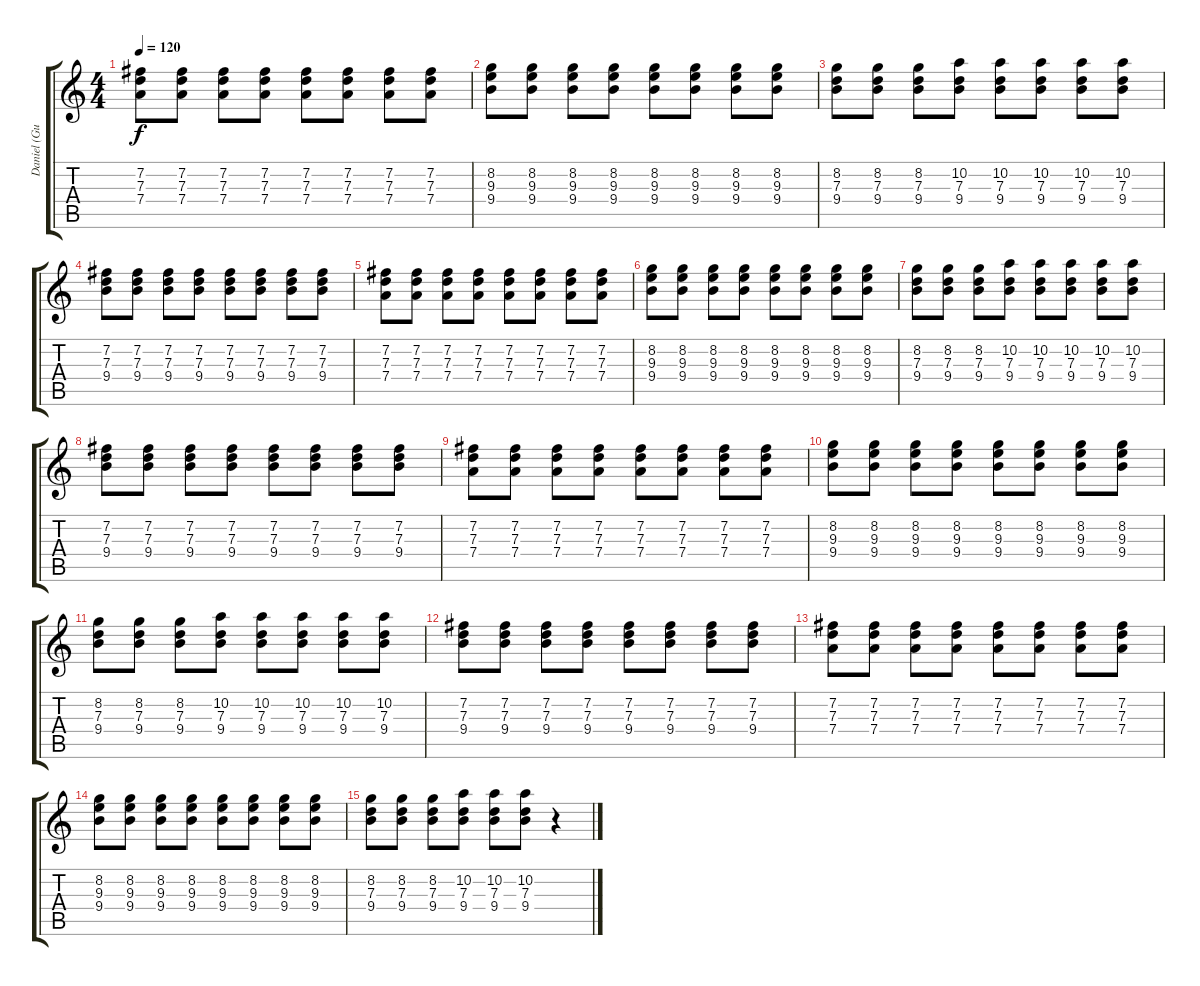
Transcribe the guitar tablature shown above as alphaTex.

\track ("Daniel (Guitar)" "Daniel (Gu") {instrument overdrivenguitar}
\staff {score tabs}
\tuning (E4 B3 G3 D3 A2 E2) {hide}
\ts (4 4)
\tempo 120
\clef g2
\ks c
(7.2 7.3 7.4).8{dy f} (7.2 7.3 7.4).8 (7.2 7.3 7.4).8 (7.2 7.3 7.4).8 (7.2 7.3 7.4).8 (7.2 7.3 7.4).8 (7.2 7.3 7.4).8 (7.2 7.3 7.4).8 |
(8.2 9.3 9.4).8 (8.2 9.3 9.4).8 (8.2 9.3 9.4).8 (8.2 9.3 9.4).8 (8.2 9.3 9.4).8 (8.2 9.3 9.4).8 (8.2 9.3 9.4).8 (8.2 9.3 9.4).8 |
(8.2 7.3 9.4).8 (8.2 7.3 9.4).8 (8.2 7.3 9.4).8 (10.2 7.3 9.4).8 (10.2 7.3 9.4).8 (10.2 7.3 9.4).8 (10.2 7.3 9.4).8 (10.2 7.3 9.4).8 |
(7.2 7.3 9.4).8 (7.2 7.3 9.4).8 (7.2 7.3 9.4).8 (7.2 7.3 9.4).8 (7.2 7.3 9.4).8 (7.2 7.3 9.4).8 (7.2 7.3 9.4).8 (7.2 7.3 9.4).8 |
(7.2 7.3 7.4).8 (7.2 7.3 7.4).8 (7.2 7.3 7.4).8 (7.2 7.3 7.4).8 (7.2 7.3 7.4).8 (7.2 7.3 7.4).8 (7.2 7.3 7.4).8 (7.2 7.3 7.4).8 |
(8.2 9.3 9.4).8 (8.2 9.3 9.4).8 (8.2 9.3 9.4).8 (8.2 9.3 9.4).8 (8.2 9.3 9.4).8 (8.2 9.3 9.4).8 (8.2 9.3 9.4).8 (8.2 9.3 9.4).8 |
(8.2 7.3 9.4).8 (8.2 7.3 9.4).8 (8.2 7.3 9.4).8 (10.2 7.3 9.4).8 (10.2 7.3 9.4).8 (10.2 7.3 9.4).8 (10.2 7.3 9.4).8 (10.2 7.3 9.4).8 |
(7.2 7.3 9.4).8 (7.2 7.3 9.4).8 (7.2 7.3 9.4).8 (7.2 7.3 9.4).8 (7.2 7.3 9.4).8 (7.2 7.3 9.4).8 (7.2 7.3 9.4).8 (7.2 7.3 9.4).8 |
(7.2 7.3 7.4).8 (7.2 7.3 7.4).8 (7.2 7.3 7.4).8 (7.2 7.3 7.4).8 (7.2 7.3 7.4).8 (7.2 7.3 7.4).8 (7.2 7.3 7.4).8 (7.2 7.3 7.4).8 |
(8.2 9.3 9.4).8 (8.2 9.3 9.4).8 (8.2 9.3 9.4).8 (8.2 9.3 9.4).8 (8.2 9.3 9.4).8 (8.2 9.3 9.4).8 (8.2 9.3 9.4).8 (8.2 9.3 9.4).8 |
(8.2 7.3 9.4).8 (8.2 7.3 9.4).8 (8.2 7.3 9.4).8 (10.2 7.3 9.4).8 (10.2 7.3 9.4).8 (10.2 7.3 9.4).8 (10.2 7.3 9.4).8 (10.2 7.3 9.4).8 |
(7.2 7.3 9.4).8 (7.2 7.3 9.4).8 (7.2 7.3 9.4).8 (7.2 7.3 9.4).8 (7.2 7.3 9.4).8 (7.2 7.3 9.4).8 (7.2 7.3 9.4).8 (7.2 7.3 9.4).8 |
(7.2 7.3 7.4).8 (7.2 7.3 7.4).8 (7.2 7.3 7.4).8 (7.2 7.3 7.4).8 (7.2 7.3 7.4).8 (7.2 7.3 7.4).8 (7.2 7.3 7.4).8 (7.2 7.3 7.4).8 |
(8.2 9.3 9.4).8 (8.2 9.3 9.4).8 (8.2 9.3 9.4).8 (8.2 9.3 9.4).8 (8.2 9.3 9.4).8 (8.2 9.3 9.4).8 (8.2 9.3 9.4).8 (8.2 9.3 9.4).8 |
(8.2 7.3 9.4).8 (8.2 7.3 9.4).8 (8.2 7.3 9.4).8 (10.2 7.3 9.4).8 (10.2 7.3 9.4).8 (10.2 7.3 9.4).8 r.4
